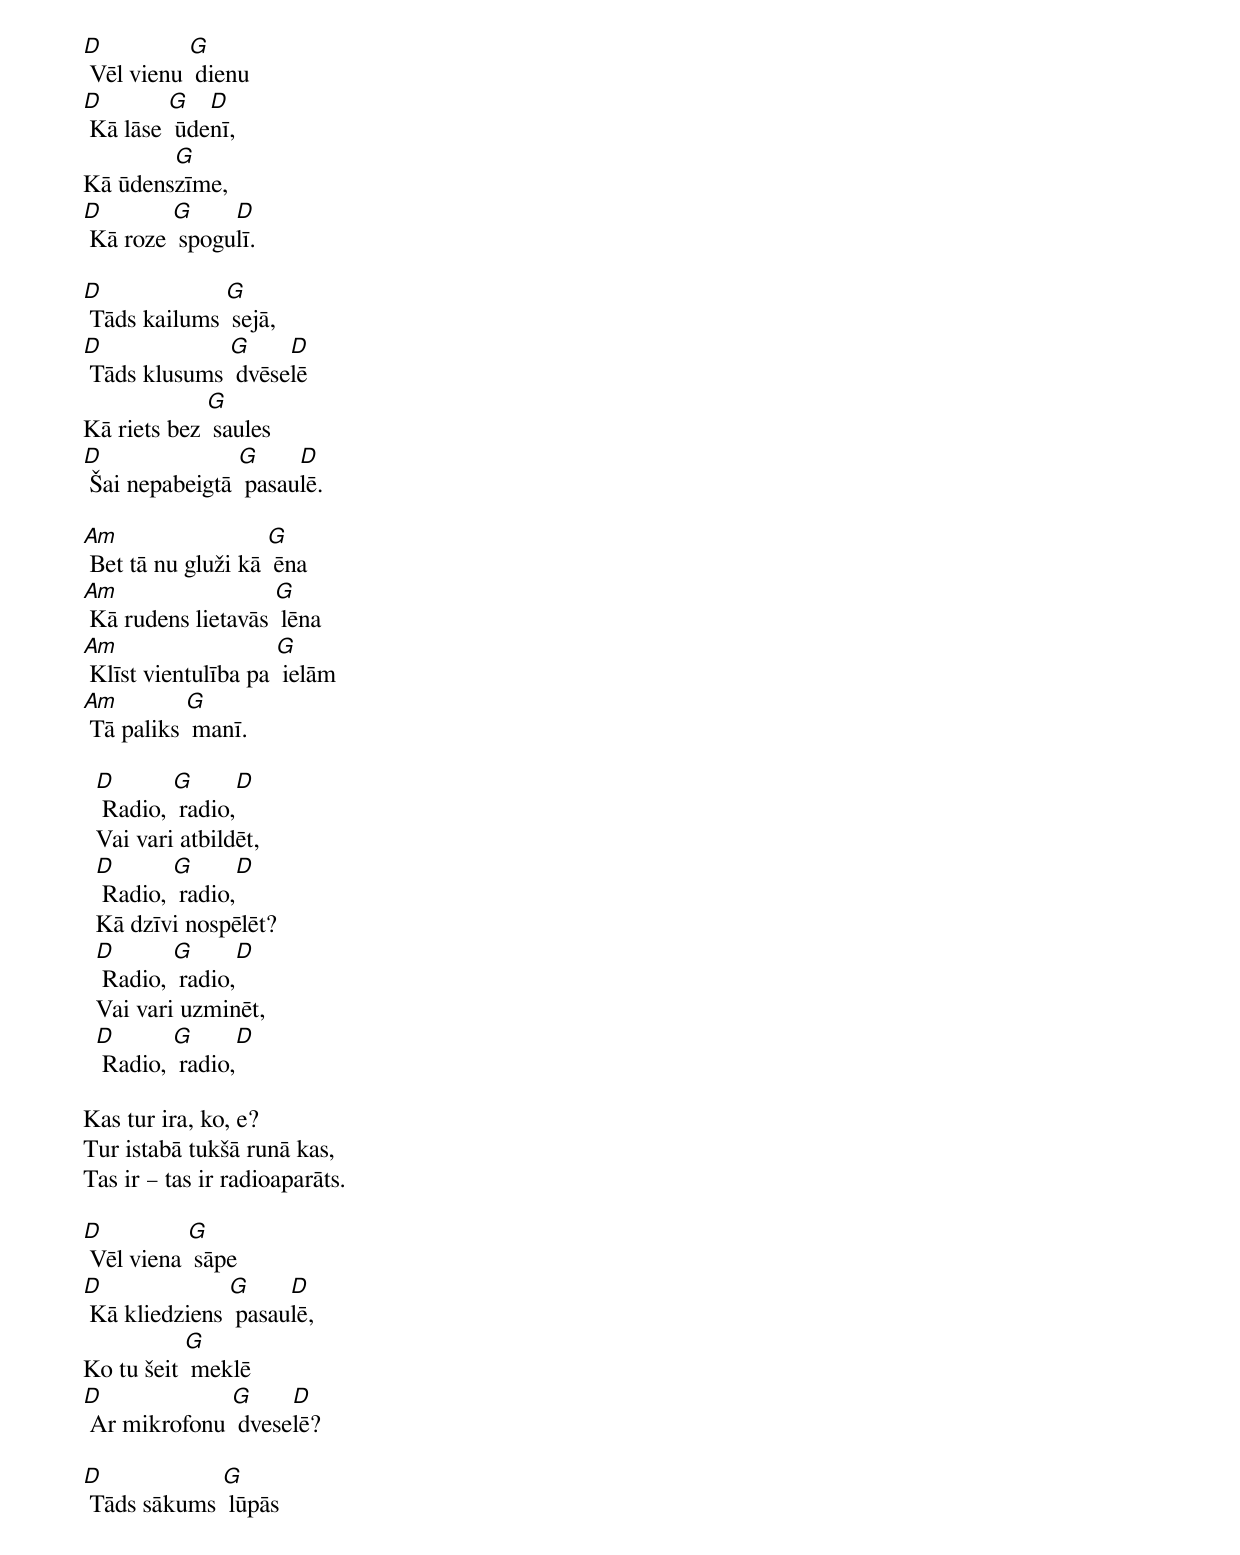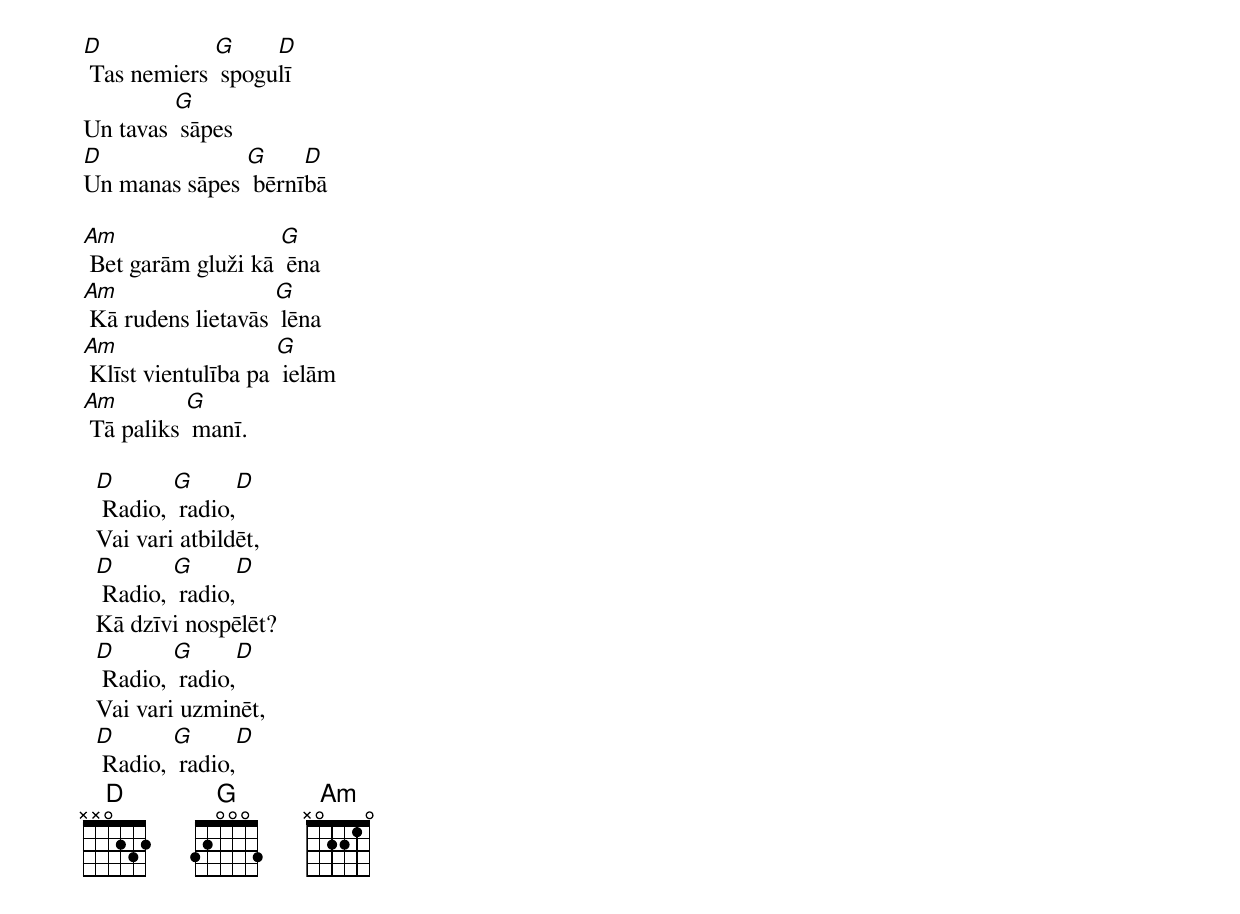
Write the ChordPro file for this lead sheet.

[D] Vēl vienu [G] dienu
[D] Kā lāse [G] ūde[D]nī,
Kā ūdens[G]zīme,
[D] Kā roze [G] spogu[D]lī.

[D] Tāds kailums [G] sejā,
[D] Tāds klusums [G] dvēse[D]lē
Kā riets bez [G] saules
[D] Šai nepabeigtā [G] pasau[D]lē.

[Am] Bet tā nu gluži kā [G] ēna
[Am] Kā rudens lietavās [G] lēna
[Am] Klīst vientulība pa [G] ielām
[Am] Tā paliks [G] manī.

  [D] Radio, [G] radio,[D]
  Vai vari atbildēt,
  [D] Radio, [G] radio,[D]
  Kā dzīvi nospēlēt?
  [D] Radio, [G] radio,[D]
  Vai vari uzminēt,
  [D] Radio, [G] radio,[D]

Kas tur ira, ko, e?
Tur istabā tukšā runā kas,
Tas ir – tas ir radioaparāts.

[D] Vēl viena [G] sāpe
[D] Kā kliedziens [G] pasau[D]lē,
Ko tu šeit [G] meklē
[D] Ar mikrofonu [G] dvese[D]lē?

[D] Tāds sākums [G] lūpās
[D] Tas nemiers [G] spogu[D]lī
Un tavas [G] sāpes
[D]Un manas sāpes [G] bērnī[D]bā

[Am] Bet garām gluži kā [G] ēna
[Am] Kā rudens lietavās [G] lēna
[Am] Klīst vientulība pa [G] ielām
[Am] Tā paliks [G] manī.

  [D] Radio, [G] radio,[D]
  Vai vari atbildēt,
  [D] Radio, [G] radio,[D]
  Kā dzīvi nospēlēt?
  [D] Radio, [G] radio,[D]
  Vai vari uzminēt,
  [D] Radio, [G] radio,[D]
